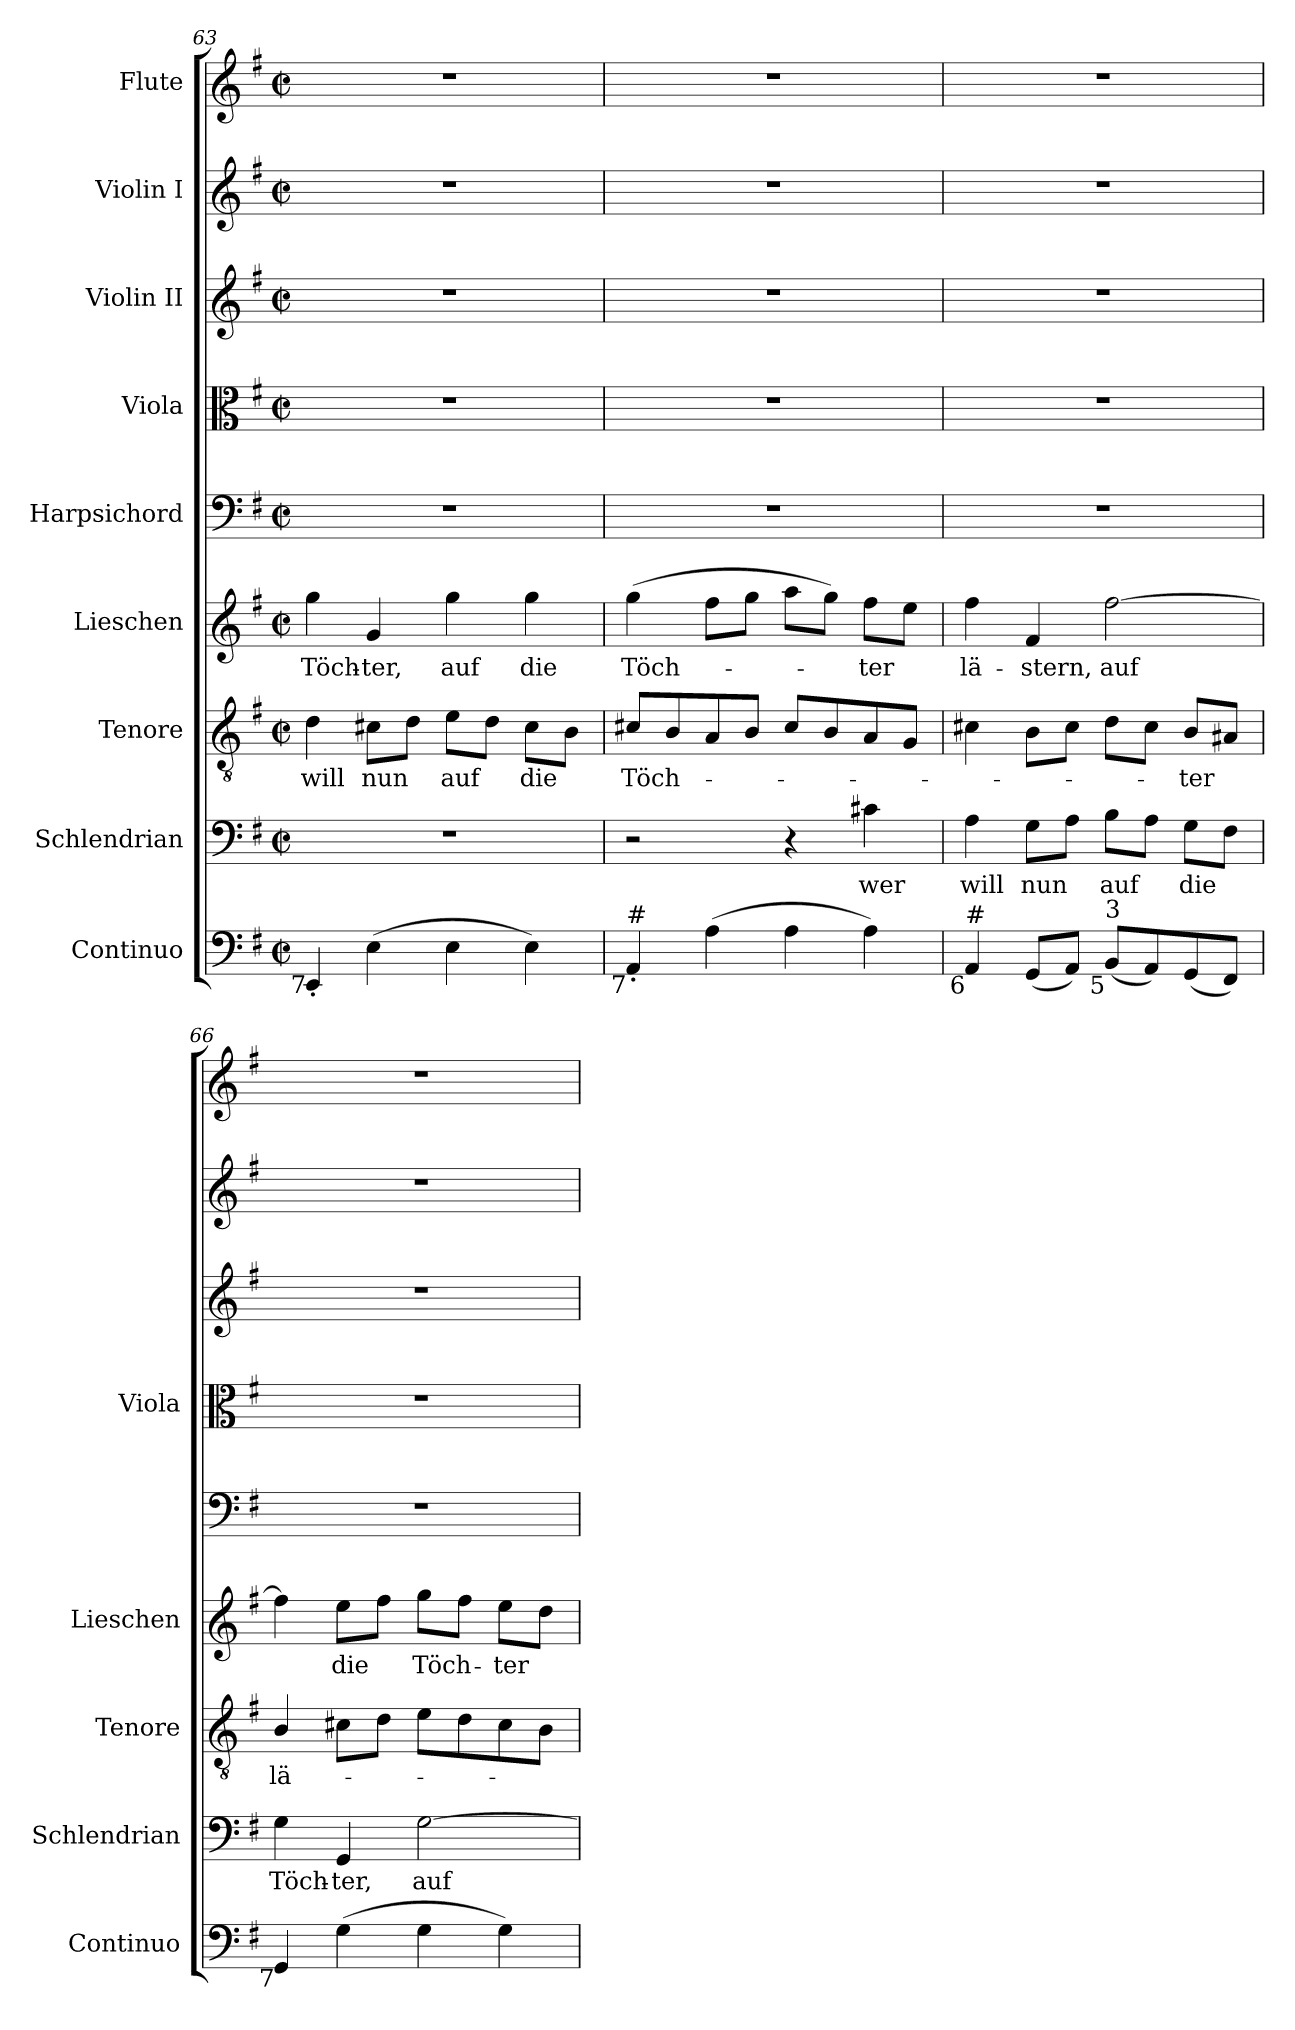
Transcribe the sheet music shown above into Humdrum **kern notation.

**kern	**kern	**text	**kern	**text	**kern	**text	**kern	**kern	**kern	**kern	**kern
*part9	*part8	*part8	*part7	*part7	*part6	*part6	*part5	*part4	*part3	*part2	*part1
*staff9	*staff8	*staff8	*staff7	*staff7	*staff6	*staff6	*staff5	*staff4	*staff3	*staff2	*staff1
*I"Continuo	*I"Schlendrian	*	*I"Tenore	*	*I"Lieschen	*	*I"Harpsichord	*I"Viola	*I"Violin II	*I"Violin I	*I"Flute
*I'Continuo	*I'Schlendrian	*	*I'Tenore	*	*I'Lieschen	*	*	*I'Viola	*	*	*
*clefF4	*clefF4	*	*clefGv2	*	*clefG2	*	*clefF4	*clefC3	*clefG2	*clefG2	*clefG2
*	*	*	*ITrd7c12	*	*	*	*	*	*	*	*
*k[f#]	*k[f#]	*	*k[f#]	*	*k[f#]	*	*k[f#]	*k[f#]	*k[f#]	*k[f#]	*k[f#]
*G:	*G:	*	*G:	*	*G:	*	*G:	*G:	*G:	*G:	*G:
*M2/2	*M2/2	*	*M2/2	*	*M2/2	*	*M2/2	*M2/2	*M2/2	*M2/2	*M2/2
*met(c|)	*met(c|)	*	*met(c|)	*	*met(c|)	*	*met(c|)	*met(c|)	*met(c|)	*met(c|)	*met(c|)
=63	=63	=63	=63	=63	=63	=63	=63	=63	=63	=63	=63
!	!	!	!	!LO:LY:b:color=#000000	!	!	!	!	!	!	!
!LO:TX:b:rj:t=7	!	!	!	!	!	!	!	!	!	!	!
!	!	!	!	!	!	!LO:LY:b:color=#000000	!	!	!	!	!
4EE'i/	1r	.	4Di\	will	4ggi\	Töch-	1r	1r	1r	1r	1r
!	!	!	!	!LO:LY:b:color=#000000	!	!	!	!	!	!	!
!	!	!	!	!	!	!LO:LY:b:color=#000000	!	!	!	!	!
(4Ei\	.	.	8C#Xi\L	nun	4gi/	-ter,	.	.	.	.	.
.	.	.	8Di\J	.	.	.	.	.	.	.	.
!	!	!	!	!LO:LY:b:color=#000000	!	!	!	!	!	!	!
!	!	!	!	!	!	!LO:LY:b:color=#000000	!	!	!	!	!
4Ei\	.	.	8Ei\L	auf	4ggi\	auf	.	.	.	.	.
.	.	.	8Di\J	.	.	.	.	.	.	.	.
!	!	!	!	!LO:LY:b:color=#000000	!	!	!	!	!	!	!
!	!	!	!	!	!	!LO:LY:b:color=#000000	!	!	!	!	!
4Ei\)	.	.	8C#i\L	die	4ggi\	die	.	.	.	.	.
.	.	.	8BBi\J	.	.	.	.	.	.	.	.
!!LO:PB:g=z
=64	=64	=64	=64	=64	=64	=64	=64	=64	=64	=64	=64
!	!	!	!	!LO:LY:b:color=#000000	!	!	!	!	!	!	!
!LO:TX:b:rj:t=7	!	!	!	!	!	!	!	!	!	!	!
!LO:TX:t=#	!	!	!	!	!	!	!	!	!	!	!
!	!	!	!	!	!	!LO:LY:b:color=#000000	!	!	!	!	!
4AA'i/	2r	.	8C#Xi/L	Töch-	(4ggi\	Töch-	1r	1r	1r	1r	1r
.	.	.	8BBi/	.	.	.	.	.	.	.	.
(4Ai\	.	.	8AAi/	.	8ff#i\L	.	.	.	.	.	.
.	.	.	8BBi/J	.	8ggi\J	.	.	.	.	.	.
4Ai\	4r	.	8C#i/L	.	8aai\L	.	.	.	.	.	.
.	.	.	8BBi/	.	8ggi\J)	.	.	.	.	.	.
!	!	!LO:LY:b:color=#000000	!	!	!	!	!	!	!	!	!
!	!	!	!	!	!	!LO:LY:b:color=#000000	!	!	!	!	!
4Ai\)	4c#Xi\	wer	8AAi/	.	8ff#i\L	-ter	.	.	.	.	.
.	.	.	8GGi/J	.	8eei\J	.	.	.	.	.	.
=65	=65	=65	=65	=65	=65	=65	=65	=65	=65	=65	=65
!	!	!LO:LY:b:color=#000000	!	!	!	!	!	!	!	!	!
!LO:TX:b:rj:t=6	!	!	!	!	!	!	!	!	!	!	!
!LO:TX:t=#	!	!	!	!	!	!	!	!	!	!	!
!	!	!	!	!	!	!LO:LY:b:color=#000000	!	!	!	!	!
4AAi/	4Ai\	will	4C#Xi\	.	4ff#i\	lä-	1r	1r	1r	1r	1r
!	!	!LO:LY:b:color=#000000	!	!	!	!	!	!	!	!	!
!	!	!	!	!	!	!LO:LY:b:color=#000000	!	!	!	!	!
(8GGi/L	8Gi\L	nun	8BBi\L	.	4f#i/	-stern,	.	.	.	.	.
8AAi/J)	8Ai\J	.	8C#i\J	.	.	.	.	.	.	.	.
!	!	!LO:LY:b:color=#000000	!	!	!	!	!	!	!	!	!
!LO:TX:b:rj:t=5	!	!	!	!	!	!	!	!	!	!	!
!LO:TX:t=3	!	!	!	!	!	!	!	!	!	!	!
!	!	!	!	!	!	!LO:LY:b:color=#000000	!	!	!	!	!
(8BBi/L	8Bi\L	auf	8Di\L	.	[2ff#i\	auf	.	.	.	.	.
8AAi/)	8Ai\J	.	8C#i\J	.	.	.	.	.	.	.	.
!	!	!LO:LY:b:color=#000000	!	!	!	!	!	!	!	!	!
!	!	!	!	!LO:LY:b:color=#000000	!	!	!	!	!	!	!
(8GGi/	8Gi\L	die	8BBi/L	-ter	.	.	.	.	.	.	.
8FF#i/J)	8F#i\J	.	8AA#Xi/J	.	.	.	.	.	.	.	.
=66	=66	=66	=66	=66	=66	=66	=66	=66	=66	=66	=66
!	!	!LO:LY:b:color=#000000	!	!	!	!	!	!	!	!	!
!LO:TX:b:rj:t=7	!	!	!	!	!	!	!	!	!	!	!
!	!	!	!	!LO:LY:b:color=#000000	!	!	!	!	!	!	!
4GGi/	4Gi\	Töch-	4BBi/	lä-	4ff#i\]	.	1r	1r	1r	1r	1r
!	!	!LO:LY:b:color=#000000	!	!	!	!	!	!	!	!	!
!	!	!	!	!	!	!LO:LY:b:color=#000000	!	!	!	!	!
(4Gi\	4GGi/	-ter,	8C#Xi\L	.	8eei\L	die	.	.	.	.	.
.	.	.	8Di\J	.	8ff#i\J	.	.	.	.	.	.
!	!	!LO:LY:b:color=#000000	!	!	!	!	!	!	!	!	!
!	!	!	!	!	!	!LO:LY:b:color=#000000	!	!	!	!	!
4Gi\	[2Gi\	auf	8Ei\L	.	8ggi\L	Töch-	.	.	.	.	.
.	.	.	8Di\	.	8ff#i\J	.	.	.	.	.	.
!	!	!	!	!	!	!LO:LY:b:color=#000000	!	!	!	!	!
4Gi\)	.	.	8C#i\	.	8eei\L	-ter	.	.	.	.	.
.	.	.	8BBi\J	.	8ddi\J	.	.	.	.	.	.
=	=	=	=	=	=	=	=	=	=	=	=
*-	*-	*-	*-	*-	*-	*-	*-	*-	*-	*-	*-
